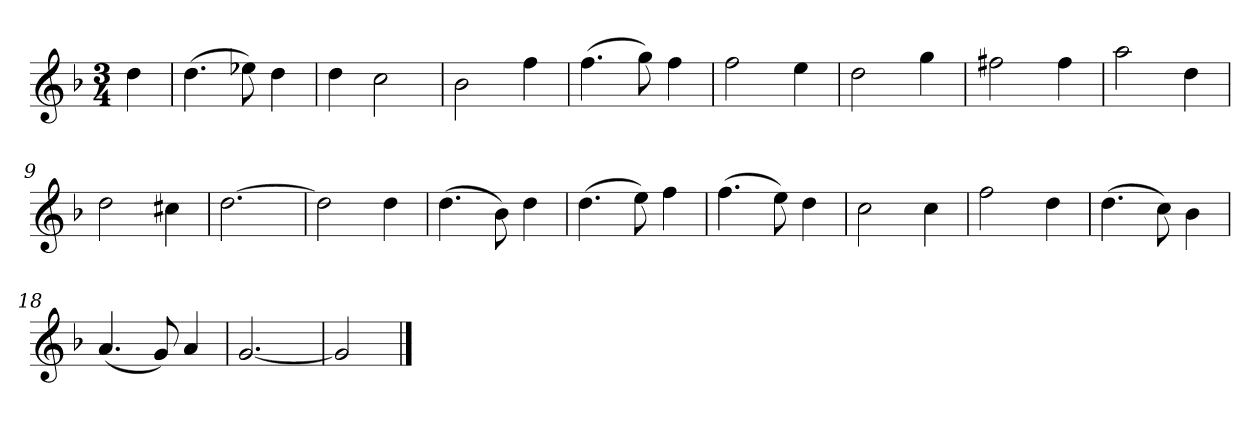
**kern
*part1
*staff1
*k[b-]
*M3/4
*MM120
=
4dd
=1
(4.dd
8ee-X)
4dd
=2
4dd
2cc
=3
2b-
4ff
=4
(4.ff
8gg)
4ff
=5
2ff
4ee
=6
2dd
4gg
=7
2ff#X
4ff#
=8
2aa
4dd
=9
2dd
4cc#X
=10
[2.dd
=11
2dd]
4dd
=12
(4.dd
8b-)
4dd
=13
(4.dd
8ee)
4ff
=14
(4.ff
8ee)
4dd
=15
2cc
4cc
=16
2ff
4dd
=17
(4.dd
8cc)
4b-
=18
(4.a
8g)
4a
=19
[2.g
=20
2g]
==
*-
